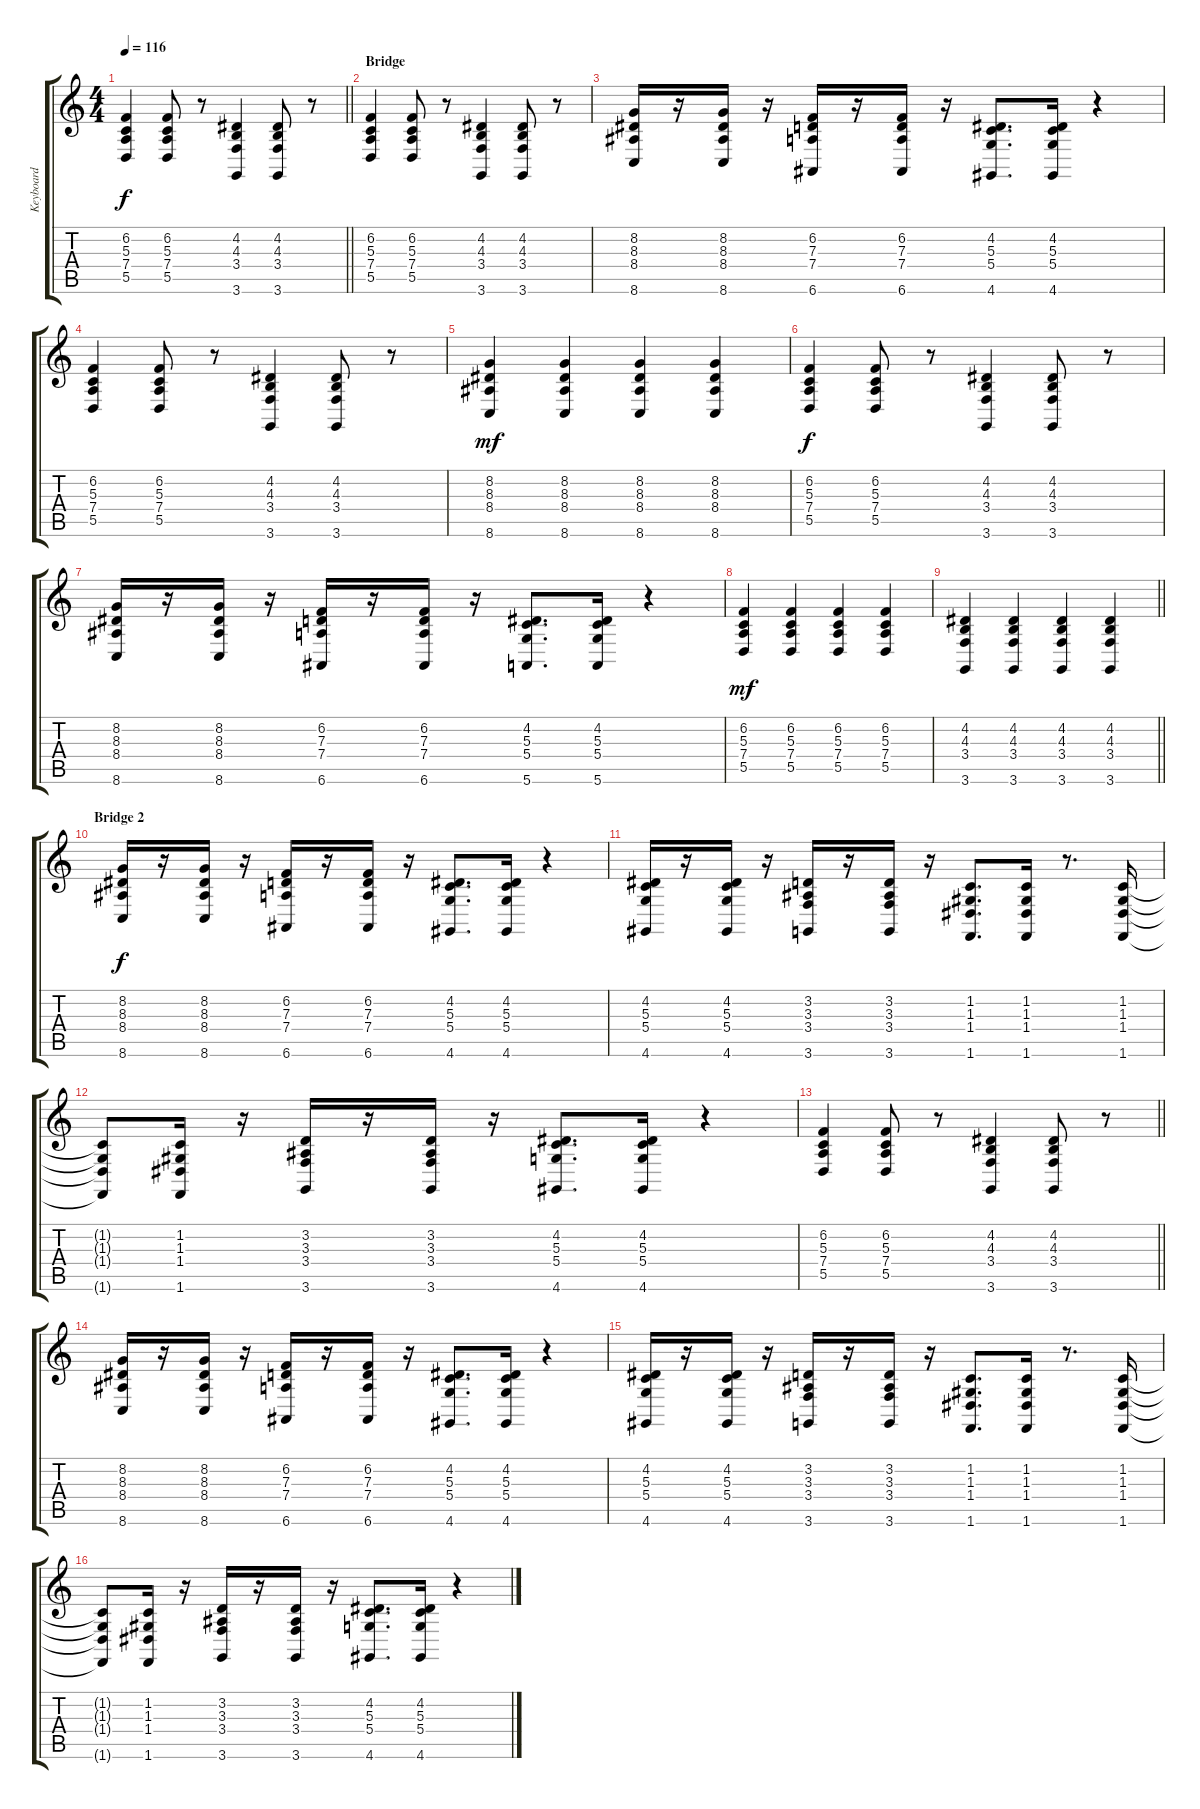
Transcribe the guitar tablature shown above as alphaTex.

\track ("Keyboard" "Keyboard") {instrument clavinet}
\staff {score tabs}
\tuning (E4 B3 G3 D3 A2 E2) {hide}
\ts (4 4)
\tempo 116
\clef g2
\barLineRight lightlight
\ks c
(6.2 5.3 7.4 5.5).4{dy f} (6.2 5.3 7.4 5.5).8 r.8 (4.2 4.3 3.4 3.6).4 (4.2 4.3 3.4 3.6).8 r.8 |
\section ("" "Bridge")
(6.2 5.3 7.4 5.5).4 (6.2 5.3 7.4 5.5).8 r.8 (4.2 4.3 3.4 3.6).4 (4.2 4.3 3.4 3.6).8 r.8 |
(8.2 8.3 8.4 8.6).16 r.16 (8.2 8.3 8.4 8.6).16 r.16 (6.2 7.3 7.4 6.6).16 r.16 (6.2 7.3 7.4 6.6).16 r.16 (4.2 5.3 5.4 4.6).8{d} (4.2 5.3 5.4 4.6).16 r.4 |
(6.2 5.3 7.4 5.5).4 (6.2 5.3 7.4 5.5).8 r.8 (4.2 4.3 3.4 3.6).4 (4.2 4.3 3.4 3.6).8 r.8 |
(8.2 8.3 8.4 8.6).4{dy mf} (8.2 8.3 8.4 8.6).4 (8.2 8.3 8.4 8.6).4 (8.2 8.3 8.4 8.6).4 |
(6.2 5.3 7.4 5.5).4{dy f} (6.2 5.3 7.4 5.5).8 r.8 (4.2 4.3 3.4 3.6).4 (4.2 4.3 3.4 3.6).8 r.8 |
(8.2 8.3 8.4 8.6).16 r.16 (8.2 8.3 8.4 8.6).16 r.16 (6.2 7.3 7.4 6.6).16 r.16 (6.2 7.3 7.4 6.6).16 r.16 (4.2 5.3 5.4 5.6).8{d} (4.2 5.3 5.4 5.6).16 r.4 |
(6.2 5.3 7.4 5.5).4{dy mf} (6.2 5.3 7.4 5.5).4 (6.2 5.3 7.4 5.5).4 (6.2 5.3 7.4 5.5).4 |
\barLineRight lightlight
(4.2 4.3 3.4 3.6).4 (4.2 4.3 3.4 3.6).4 (4.2 4.3 3.4 3.6).4 (4.2 4.3 3.4 3.6).4 |
\section ("" "Bridge 2")
(8.2 8.3 8.4 8.6).16{dy f} r.16 (8.2 8.3 8.4 8.6).16 r.16 (6.2 7.3 7.4 6.6).16 r.16 (6.2 7.3 7.4 6.6).16 r.16 (4.2 5.3 5.4 4.6).8{d} (4.2 5.3 5.4 4.6).16 r.4 |
(4.2 5.3 5.4 4.6).16 r.16 (4.2 5.3 5.4 4.6).16 r.16 (3.2 3.3 3.4 3.6).16 r.16 (3.2 3.3 3.4 3.6).16 r.16 (1.2 1.3 1.4 1.6).8{d} (1.2 1.3 1.4 1.6).16 r.8{d} (1.2 1.3 1.4 1.6).16 |
(1.2{t} 1.3{t} 1.4{t} 1.6{t}).8 (1.2 1.3 1.4 1.6).16 r.16 (3.2 3.3 3.4 3.6).16 r.16 (3.2 3.3 3.4 3.6).16 r.16 (4.2 5.3 5.4 4.6).8{d} (4.2 5.3 5.4 4.6).16 r.4 |
\barLineRight lightlight
(6.2 5.3 7.4 5.5).4 (6.2 5.3 7.4 5.5).8 r.8 (4.2 4.3 3.4 3.6).4 (4.2 4.3 3.4 3.6).8 r.8 |
(8.2 8.3 8.4 8.6).16 r.16 (8.2 8.3 8.4 8.6).16 r.16 (6.2 7.3 7.4 6.6).16 r.16 (6.2 7.3 7.4 6.6).16 r.16 (4.2 5.3 5.4 4.6).8{d} (4.2 5.3 5.4 4.6).16 r.4 |
(4.2 5.3 5.4 4.6).16 r.16 (4.2 5.3 5.4 4.6).16 r.16 (3.2 3.3 3.4 3.6).16 r.16 (3.2 3.3 3.4 3.6).16 r.16 (1.2 1.3 1.4 1.6).8{d} (1.2 1.3 1.4 1.6).16 r.8{d} (1.2 1.3 1.4 1.6).16 |
(1.2{t} 1.3{t} 1.4{t} 1.6{t}).8 (1.2 1.3 1.4 1.6).16 r.16 (3.2 3.3 3.4 3.6).16 r.16 (3.2 3.3 3.4 3.6).16 r.16 (4.2 5.3 5.4 4.6).8{d} (4.2 5.3 5.4 4.6).16 r.4
